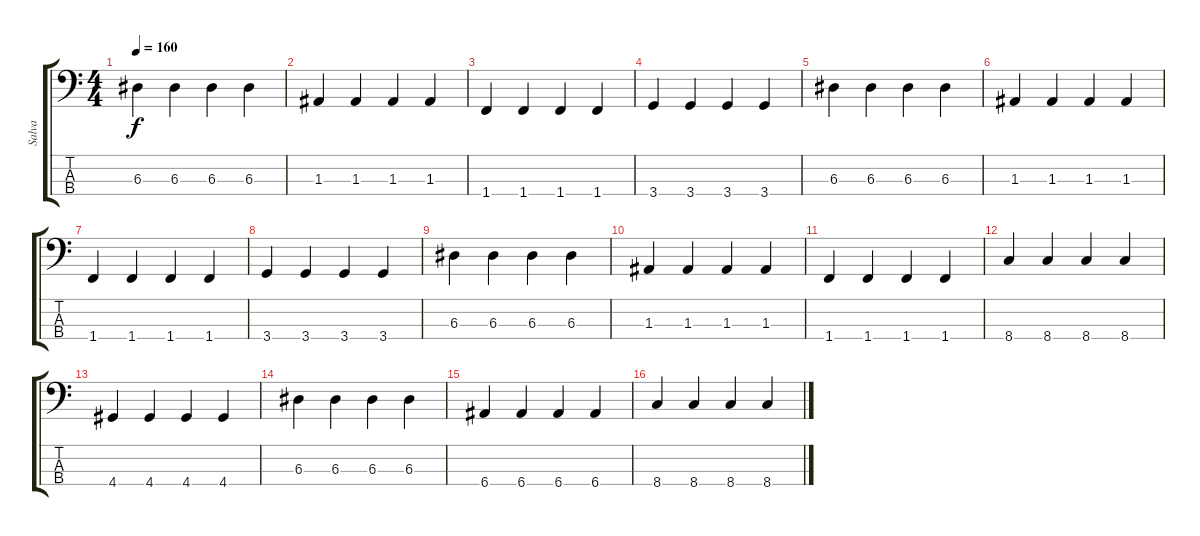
\track ("Salva" "Salva") {instrument electricbassfinger}
\staff {score tabs}
\tuning (G2 D2 A1 E1) {hide}
\ts (4 4)
\tempo 160
\clef f4
\ks c
6.3.4{dy f} 6.3.4 6.3.4 6.3.4 |
1.3.4 1.3.4 1.3.4 1.3.4 |
1.4.4 1.4.4 1.4.4 1.4.4 |
3.4.4 3.4.4 3.4.4 3.4.4 |
6.3.4 6.3.4 6.3.4 6.3.4 |
1.3.4 1.3.4 1.3.4 1.3.4 |
1.4.4 1.4.4 1.4.4 1.4.4 |
3.4.4 3.4.4 3.4.4 3.4.4 |
6.3.4 6.3.4 6.3.4 6.3.4 |
1.3.4 1.3.4 1.3.4 1.3.4 |
1.4.4 1.4.4 1.4.4 1.4.4 |
8.4.4 8.4.4 8.4.4 8.4.4 |
4.4.4 4.4.4 4.4.4 4.4.4 |
6.3.4 6.3.4 6.3.4 6.3.4 |
6.4.4 6.4.4 6.4.4 6.4.4 |
8.4.4 8.4.4 8.4.4 8.4.4
